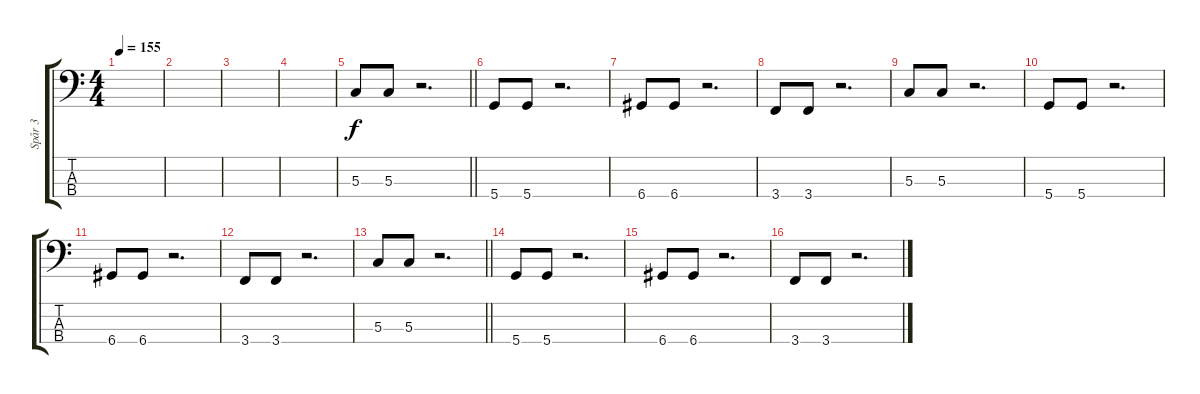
\track ("Spår 3" "Spår 3") {instrument electricbassfinger}
\staff {score tabs}
\tuning (F2 C2 G1 D1) {hide}
\ts (4 4)
\tempo 155
\clef f4
\ks c
|
|
|
|
\barLineRight lightlight
5.3.8 5.3.8 r.2{d} |
5.4.8 5.4.8 r.2{d} |
6.4.8 6.4.8 r.2{d} |
3.4.8 3.4.8 r.2{d} |
5.3.8 5.3.8 r.2{d} |
5.4.8 5.4.8 r.2{d} |
6.4.8 6.4.8 r.2{d} |
3.4.8 3.4.8 r.2{d} |
\barLineRight lightlight
5.3.8 5.3.8 r.2{d} |
5.4.8 5.4.8 r.2{d} |
6.4.8 6.4.8 r.2{d} |
3.4.8 3.4.8 r.2{d}
